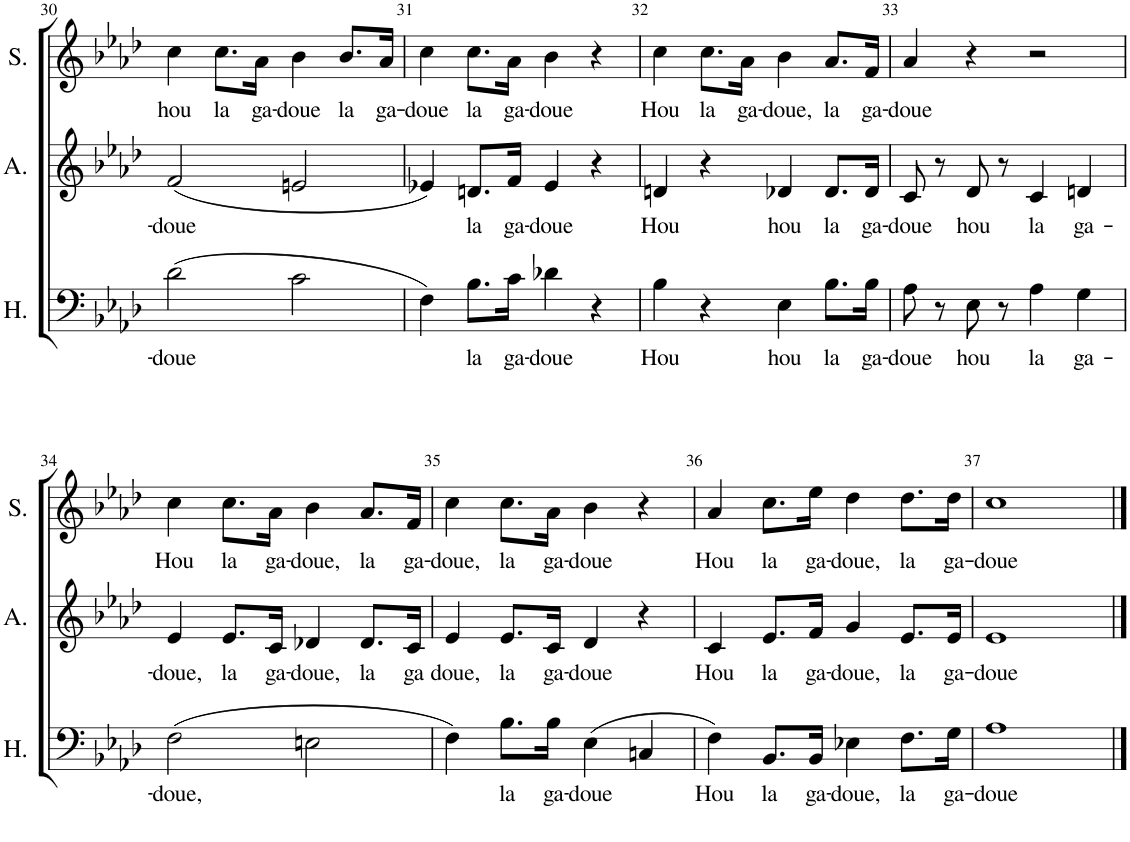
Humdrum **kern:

**kern	**text	**kern	**text	**kern	**text
*part3	*part3	*part2	*part2	*part1	*part1
*staff3	*staff3	*staff2	*staff2	*staff1	*staff1
*I"Homme	*	*I"Alto	*	*I"Soprano	*
*I'H.	*	*I'A.	*	*I'S.	*
!!LO:PB:g=z
*clefF4	*	*clefG2	*	*clefG2	*
*k[b-e-a-d-]	*	*k[b-e-a-d-]	*	*k[b-e-a-d-]	*
*M4/4	*	*M4/4	*	*M4/4	*
=30	=30	=30	=30	=30	=30
!	!LO:LY:b	!	!LO:LY:b	!	!LO:LY:b
(2d-\	-doue	(2f/	-doue	4cc\	hou
!	!	!	!	!	!LO:LY:b
.	.	.	.	8.cc\L	la
!	!	!	!	!	!LO:LY:b
.	.	.	.	16a-\Jk	ga-
!	!	!	!	!	!LO:LY:b
2c\	.	2en/	.	4b-\	-doue
!	!	!	!	!	!LO:LY:b
.	.	.	.	8.b-/L	la
!	!	!	!	!	!LO:LY:b
.	.	.	.	16a-/Jk	ga-
=31	=31	=31	=31	=31	=31
!	!	!	!	!	!LO:LY:b
4F\)	.	4e-X/)	.	4cc\	-doue
!	!LO:LY:b	!	!LO:LY:b	!	!LO:LY:b
8.B-\L	la	8.dn/L	la	8.cc\L	la
!	!LO:LY:b	!	!LO:LY:b	!	!LO:LY:b
16c\Jk	ga-	16f/Jk	ga-	16a-\Jk	ga-
!	!LO:LY:b	!	!LO:LY:b	!	!LO:LY:b
4d-X\	-doue	4e-/	-doue	4b-\	-doue
4r	.	4r	.	4r	.
=32	=32	=32	=32	=32	=32
!	!LO:LY:b	!	!LO:LY:b	!	!LO:LY:b
4B-\	Hou	4dn/	Hou	4cc\	Hou
!	!	!	!	!	!LO:LY:b
4r	.	4r	.	8.cc\L	la
!	!	!	!	!	!LO:LY:b
.	.	.	.	16a-\Jk	ga-
!	!LO:LY:b	!	!LO:LY:b	!	!LO:LY:b
4E-\	hou	4d-X/	hou	4b-\	-doue,
!	!LO:LY:b	!	!LO:LY:b	!	!LO:LY:b
8.B-\L	la	8.d-/L	la	8.a-/L	la
!	!LO:LY:b	!	!LO:LY:b	!	!LO:LY:b
16B-\Jk	ga-	16d-/Jk	ga-	16f/Jk	ga-
=33	=33	=33	=33	=33	=33
!	!LO:LY:b	!	!LO:LY:b	!	!LO:LY:b
8A-\	-doue	8c/	-doue	4a-/	-doue
8r	.	8r	.	.	.
!	!LO:LY:b	!	!LO:LY:b	!	!
8E-\	hou	8d-/	hou	4r	.
8r	.	8r	.	.	.
!	!LO:LY:b	!	!LO:LY:b	!	!
4A-\	la	4c/	la	2r	.
!	!LO:LY:b	!	!LO:LY:b	!	!
4G\	ga-	4dn/	ga-	.	.
!!LO:LB:g=z
=34	=34	=34	=34	=34	=34
!	!LO:LY:b	!	!LO:LY:b	!	!LO:LY:b
(2F\	-doue,	4e-/	-doue,	4cc\	Hou
!	!	!	!LO:LY:b	!	!LO:LY:b
.	.	8.e-/L	la	8.cc\L	la
!	!	!	!LO:LY:b	!	!LO:LY:b
.	.	16c/Jk	ga-	16a-\Jk	ga-
!	!	!	!LO:LY:b	!	!LO:LY:b
2En\	.	4d-X/	-doue,	4b-\	-doue,
!	!	!	!LO:LY:b	!	!LO:LY:b
.	.	8.d-/L	la	8.a-/L	la
!	!	!	!LO:LY:b	!	!LO:LY:b
.	.	16c/Jk	ga	16f/Jk	ga-
=35	=35	=35	=35	=35	=35
!	!	!	!LO:LY:b	!	!LO:LY:b
4F\)	.	4e-/	-doue,	4cc\	-doue,
!	!LO:LY:b	!	!LO:LY:b	!	!LO:LY:b
8.B-\L	la	8.e-/L	la	8.cc\L	la
!	!LO:LY:b	!	!LO:LY:b	!	!LO:LY:b
16B-\Jk	ga-	16c/Jk	ga-	16a-\Jk	ga-
!	!LO:LY:b	!	!LO:LY:b	!	!LO:LY:b
(4E-\	-doue	4d-/	-doue	4b-\	-doue
4Cn/	.	4r	.	4r	.
=36	=36	=36	=36	=36	=36
!	!LO:LY:b	!	!LO:LY:b	!	!LO:LY:b
4F\)	Hou	4c/	Hou	4a-/	Hou
!	!LO:LY:b	!	!LO:LY:b	!	!LO:LY:b
8.BB-/L	la	8.e-/L	la	8.cc\L	la
!	!LO:LY:b	!	!LO:LY:b	!	!LO:LY:b
16BB-/Jk	ga-	16f/Jk	ga-	16ee-\Jk	ga-
!	!LO:LY:b	!	!LO:LY:b	!	!LO:LY:b
4E-X\	-doue,	4g/	-doue,	4dd-\	-doue,
!	!LO:LY:b	!	!LO:LY:b	!	!LO:LY:b
8.F\L	la	8.e-/L	la	8.dd-\L	la
!	!LO:LY:b	!	!LO:LY:b	!	!LO:LY:b
16G\Jk	ga-	16e-/Jk	ga-	16dd-\Jk	ga-
=37	=37	=37	=37	=37	=37
!	!LO:LY:b	!	!LO:LY:b	!	!LO:LY:b
1A-	-doue	1e-	-doue	1cc	-doue
==	==	==	==	==	==
*-	*-	*-	*-	*-	*-
